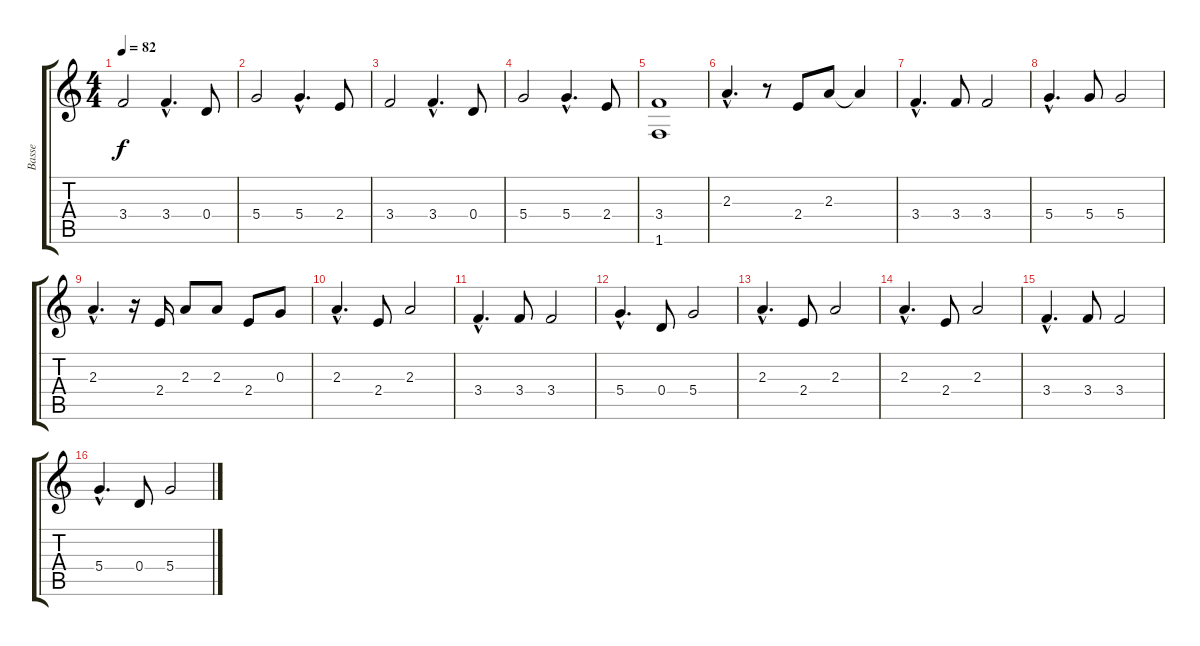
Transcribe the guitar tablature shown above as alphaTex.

\track ("Basse" "Basse") {instrument electricbassfinger}
\staff {score tabs}
\tuning (E4 B3 G3 D3 A2 E2) {hide}
\ts (4 4)
\tempo 82
\clef g2
\ks c
3.4.2{dy f} 3.4{hac}.4{d} 0.4.8 |
5.4.2 5.4{hac}.4{d} 2.4.8 |
3.4.2 3.4{hac}.4{d} 0.4.8 |
5.4.2 5.4{hac}.4{d} 2.4.8 |
(3.4 1.6).1 |
2.3{hac}.4{d} r.8 2.4.8 2.3.8 2.3{t}.4 |
3.4{hac}.4{d} 3.4.8 3.4.2 |
5.4{hac}.4{d} 5.4.8 5.4.2 |
2.3{hac}.4{d} r.16 2.4.16 2.3.8 2.3.8 2.4.8 0.3.8 |
2.3{hac}.4{d} 2.4.8 2.3.2 |
3.4{hac}.4{d} 3.4.8 3.4.2 |
5.4{hac}.4{d} 0.4.8 5.4.2 |
2.3{hac}.4{d} 2.4.8 2.3.2 |
2.3{hac}.4{d} 2.4.8 2.3.2 |
3.4{hac}.4{d} 3.4.8 3.4.2 |
5.4{hac}.4{d} 0.4.8 5.4.2
